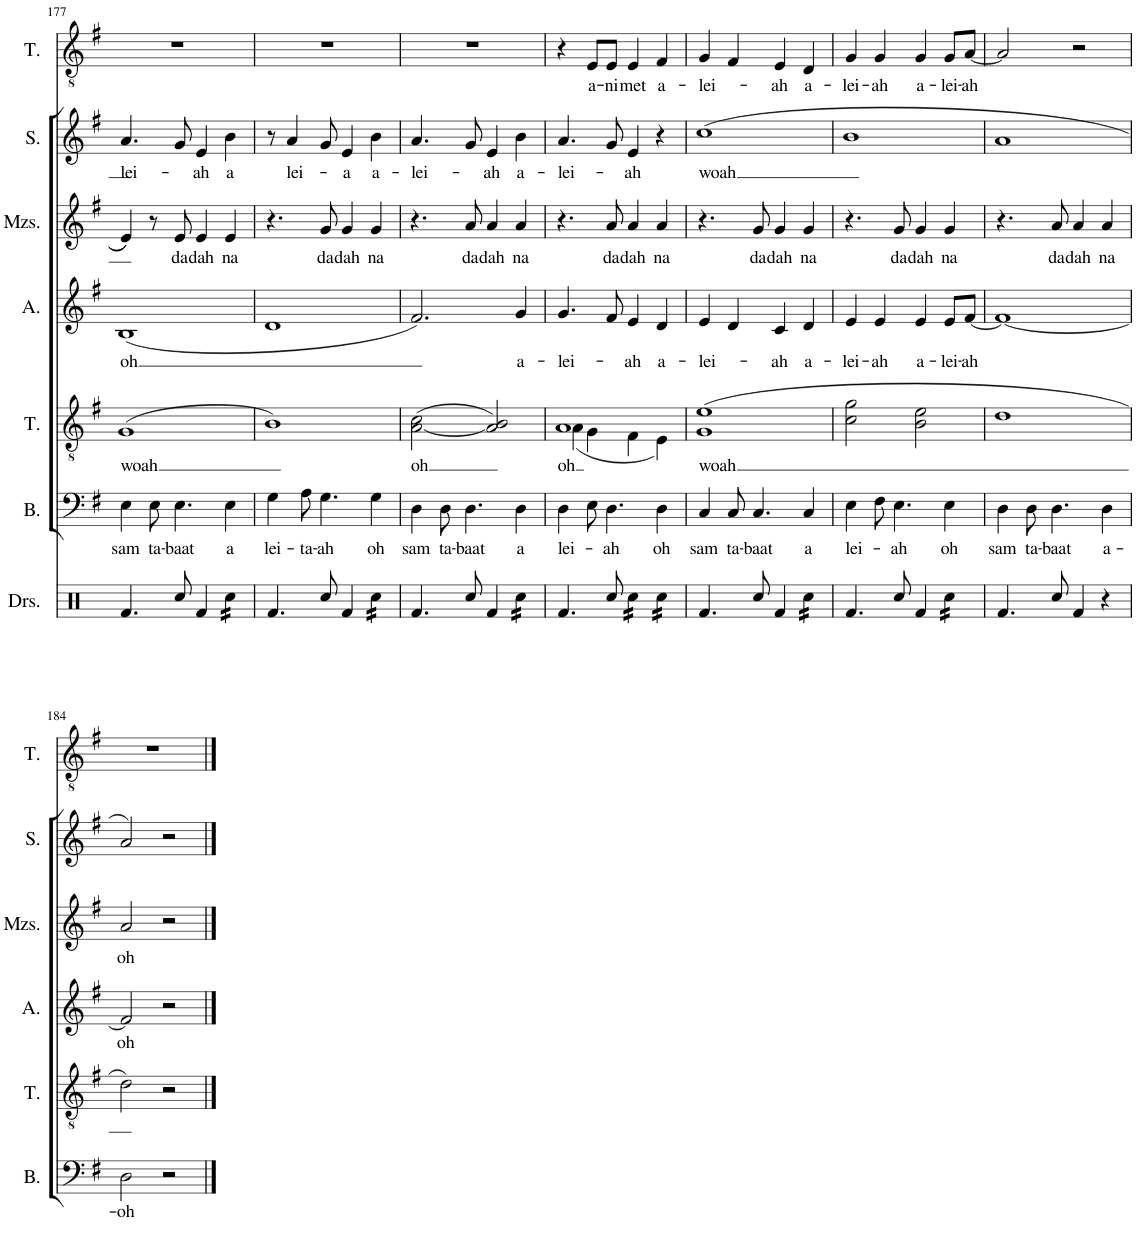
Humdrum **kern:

**kern	**text	**kern	**text	**kern	**text	**kern	**text	**kern	**text	**kern	**text
*part6	*part6	*part5	*part5	*part4	*part4	*part3	*part3	*part2	*part2	*part1	*part1
*staff6	*staff6	*staff5	*staff5	*staff4	*staff4	*staff3	*staff3	*staff2	*staff2	*staff1	*staff1
*I"Bass	*	*I"Tenor	*	*I"Alto	*	*I"Mezzo-soprano	*	*I"Soprano	*	*I"Tenor	*
*I'B.	*	*I'T.	*	*I'A.	*	*I'Mzs.	*	*I'S.	*	*I'T.	*
!!LO:PB:g=z
*clefF4	*	*clefGv2	*	*clefG2	*	*clefG2	*	*clefG2	*	*clefGv2	*
*k[f#]	*	*k[f#]	*	*k[f#]	*	*k[f#]	*	*k[f#]	*	*k[f#]	*
*M4/4	*	*M4/4	*	*M4/4	*	*M4/4	*	*M4/4	*	*M4/4	*
*met(c)	*	*met(c)	*	*met(c)	*	*met(c)	*	*met(c)	*	*met(c)	*
=177	=177	=177	=177	=177	=177	=177	=177	=177	=177	=177	=177
!	!LO:LY:b	!	!LO:LY:b	!	!LO:LY:b	!	!	!	!LO:LY:b	!	!
4E\	sam	(1G	woah	(1B	oh	4e/	.	4.a/	lei-	1r	.
!	!LO:LY:b	!	!	!	!	!	!	!	!	!	!
8E\	ta-	.	.	.	.	8r	.	.	.	.	.
!	!LO:LY:b	!	!	!	!	!	!LO:LY:b	!	!	!	!
4.E\	-baat	.	.	.	.	8e/	da	8g/	.	.	.
!	!	!	!	!	!	!	!LO:LY:b	!	!LO:LY:b	!	!
.	.	.	.	.	.	4e/	dah	4e/	-ah	.	.
!	!LO:LY:b	!	!	!	!	!	!LO:LY:b	!	!LO:LY:b	!	!
4E\	a	.	.	.	.	4e/	na	4b\	a	.	.
=178	=178	=178	=178	=178	=178	=178	=178	=178	=178	=178	=178
!	!LO:LY:b	!	!	!	!	!	!	!	!	!	!
4G\	lei-	1B)	.	1d	.	4.r	.	8r	.	1r	.
!	!	!	!	!	!	!	!	!	!LO:LY:b	!	!
.	.	.	.	.	.	.	.	4a/	lei-	.	.
!	!LO:LY:b	!	!	!	!	!	!	!	!	!	!
8A\	-ta-	.	.	.	.	.	.	.	.	.	.
!	!LO:LY:b	!	!	!	!	!	!LO:LY:b	!	!	!	!
4.G\	-ah	.	.	.	.	8g/	da	8g/	.	.	.
!	!	!	!	!	!	!	!LO:LY:b	!	!LO:LY:b	!	!
.	.	.	.	.	.	4g/	dah	4e/	-a	.	.
!	!LO:LY:b	!	!	!	!	!	!LO:LY:b	!	!LO:LY:b	!	!
4G\	oh	.	.	.	.	4g/	na	4b\	a-	.	.
=179	=179	=179	=179	=179	=179	=179	=179	=179	=179	=179	=179
!	!LO:LY:b	!	!LO:LY:b	!	!	!	!	!	!LO:LY:b	!	!
4D\	sam	([2A\ 2c\	oh	2.f#/)	.	4.r	.	4.a/	-lei-	1r	.
!	!LO:LY:b	!	!	!	!	!	!	!	!	!	!
8D\	ta-	.	.	.	.	.	.	.	.	.	.
!	!LO:LY:b	!	!	!	!	!	!LO:LY:b	!	!	!	!
4.D\	-baat	.	.	.	.	8a/	da	8g/	.	.	.
!	!	!	!	!	!	!	!LO:LY:b	!	!LO:LY:b	!	!
.	.	2A/] 2B/)	.	.	.	4a/	dah	4e/	-ah	.	.
!	!LO:LY:b	!	!	!	!LO:LY:b	!	!LO:LY:b	!	!LO:LY:b	!	!
4D\	a	.	.	4g/	a-	4a/	na	4b\	a-	.	.
=180	=180	=180	=180	=180	=180	=180	=180	=180	=180	=180	=180
!	!LO:LY:b	!	!LO:LY:b	!	!LO:LY:b	!	!	!	!LO:LY:b	!	!
*	*	*^	*	*	*	*	*	*	*	*	*
4D\	lei-	1A	(4A\	oh	4.g/	-lei-	4.r	.	4.a/	-lei-	4r	.
!	!	!	!	!	!	!	!	!	!	!	!	!LO:LY:b
8E\	.	.	4G\	.	.	.	.	.	.	.	8E/L	a-
!	!LO:LY:b	!	!	!	!	!	!	!LO:LY:b	!	!	!	!LO:LY:b
4.D\	-ah	.	.	.	8f#/	.	8a/	da	8g/	.	8E/J	-ni
!	!	!	!	!	!	!LO:LY:b	!	!LO:LY:b	!	!LO:LY:b	!	!LO:LY:b
.	.	.	4F#\	.	4e/	-ah	4a/	dah	4e/	-ah	4E/	met
!	!LO:LY:b	!	!	!	!	!LO:LY:b	!	!LO:LY:b	!	!	!	!LO:LY:b
4D\	oh	.	4E\)	.	4d/	a-	4a/	na	4r	.	4F#/	a-
=181	=181	=181	=181	=181	=181	=181	=181	=181	=181	=181	=181	=181
!	!LO:LY:b	!	!	!LO:LY:b	!	!LO:LY:b	!	!	!	!LO:LY:b	!	!LO:LY:b
*	*	*v	*v	*	*	*	*	*	*	*	*	*
4C/	sam	(1G 1e	woah	4e/	-lei-	4.r	.	(1cc	woah	4G/	-lei-
!	!LO:LY:b	!	!	!	!	!	!	!	!	!	!
8C/	ta-	.	.	4d/	.	.	.	.	.	4F#/	.
!	!LO:LY:b	!	!	!	!	!	!LO:LY:b	!	!	!	!
4.C/	-baat	.	.	.	.	8g/	da	.	.	.	.
!	!	!	!	!	!LO:LY:b	!	!LO:LY:b	!	!	!	!LO:LY:b
.	.	.	.	4c/	-ah	4g/	dah	.	.	4E/	-ah
!	!LO:LY:b	!	!	!	!LO:LY:b	!	!LO:LY:b	!	!	!	!LO:LY:b
4C/	a	.	.	4d/	a-	4g/	na	.	.	4D/	a-
=182	=182	=182	=182	=182	=182	=182	=182	=182	=182	=182	=182
!	!LO:LY:b	!	!	!	!LO:LY:b	!	!	!	!	!	!LO:LY:b
4E\	lei-	2c\ 2g\	.	4e/	-lei-	4.r	.	1b	.	4G/	-lei-
!	!	!	!	!	!LO:LY:b	!	!	!	!	!	!LO:LY:b
8F#\	.	.	.	4e/	-ah	.	.	.	.	4G/	-ah
!	!LO:LY:b	!	!	!	!	!	!LO:LY:b	!	!	!	!
4.E\	-ah	.	.	.	.	8g/	da	.	.	.	.
!	!	!	!	!	!LO:LY:b	!	!LO:LY:b	!	!	!	!LO:LY:b
.	.	2B\ 2e\	.	4e/	a-	4g/	dah	.	.	4G/	a-
!	!LO:LY:b	!	!	!	!LO:LY:b	!	!LO:LY:b	!	!	!	!LO:LY:b
4E\	oh	.	.	8e/L	-lei-	4g/	na	.	.	8G/L	-lei-
!	!	!	!	!	!LO:LY:b	!	!	!	!	!	!LO:LY:b
.	.	.	.	[8f#/J	-ah	.	.	.	.	[8A/J	-ah
=183	=183	=183	=183	=183	=183	=183	=183	=183	=183	=183	=183
!	!LO:LY:b	!	!	!	!	!	!	!	!	!	!
4D\	sam	1d	.	1f#_	.	4.r	.	1a	.	2A/]	.
!	!LO:LY:b	!	!	!	!	!	!	!	!	!	!
8D\	ta-	.	.	.	.	.	.	.	.	.	.
!	!LO:LY:b	!	!	!	!	!	!LO:LY:b	!	!	!	!
4.D\	-baat	.	.	.	.	8a/	da	.	.	.	.
!	!	!	!	!	!	!	!LO:LY:b	!	!	!	!
.	.	.	.	.	.	4a/	dah	.	.	2r	.
!	!LO:LY:b	!	!	!	!	!	!LO:LY:b	!	!	!	!
4D\	a-	.	.	.	.	4a/	na	.	.	.	.
!!LO:LB:g=z
=184	=184	=184	=184	=184	=184	=184	=184	=184	=184	=184	=184
!	!LO:LY:b	!	!	!	!LO:LY:b	!	!LO:LY:b	!	!	!	!
2D\	oh	2d\)	.	2f#/]	oh	2a/	oh	2a/)	.	1r	.
2r	.	2r	.	2r	.	2r	.	2r	.	.	.
==	==	==	==	==	==	==	==	==	==	==	==
*-	*-	*-	*-	*-	*-	*-	*-	*-	*-	*-	*-
